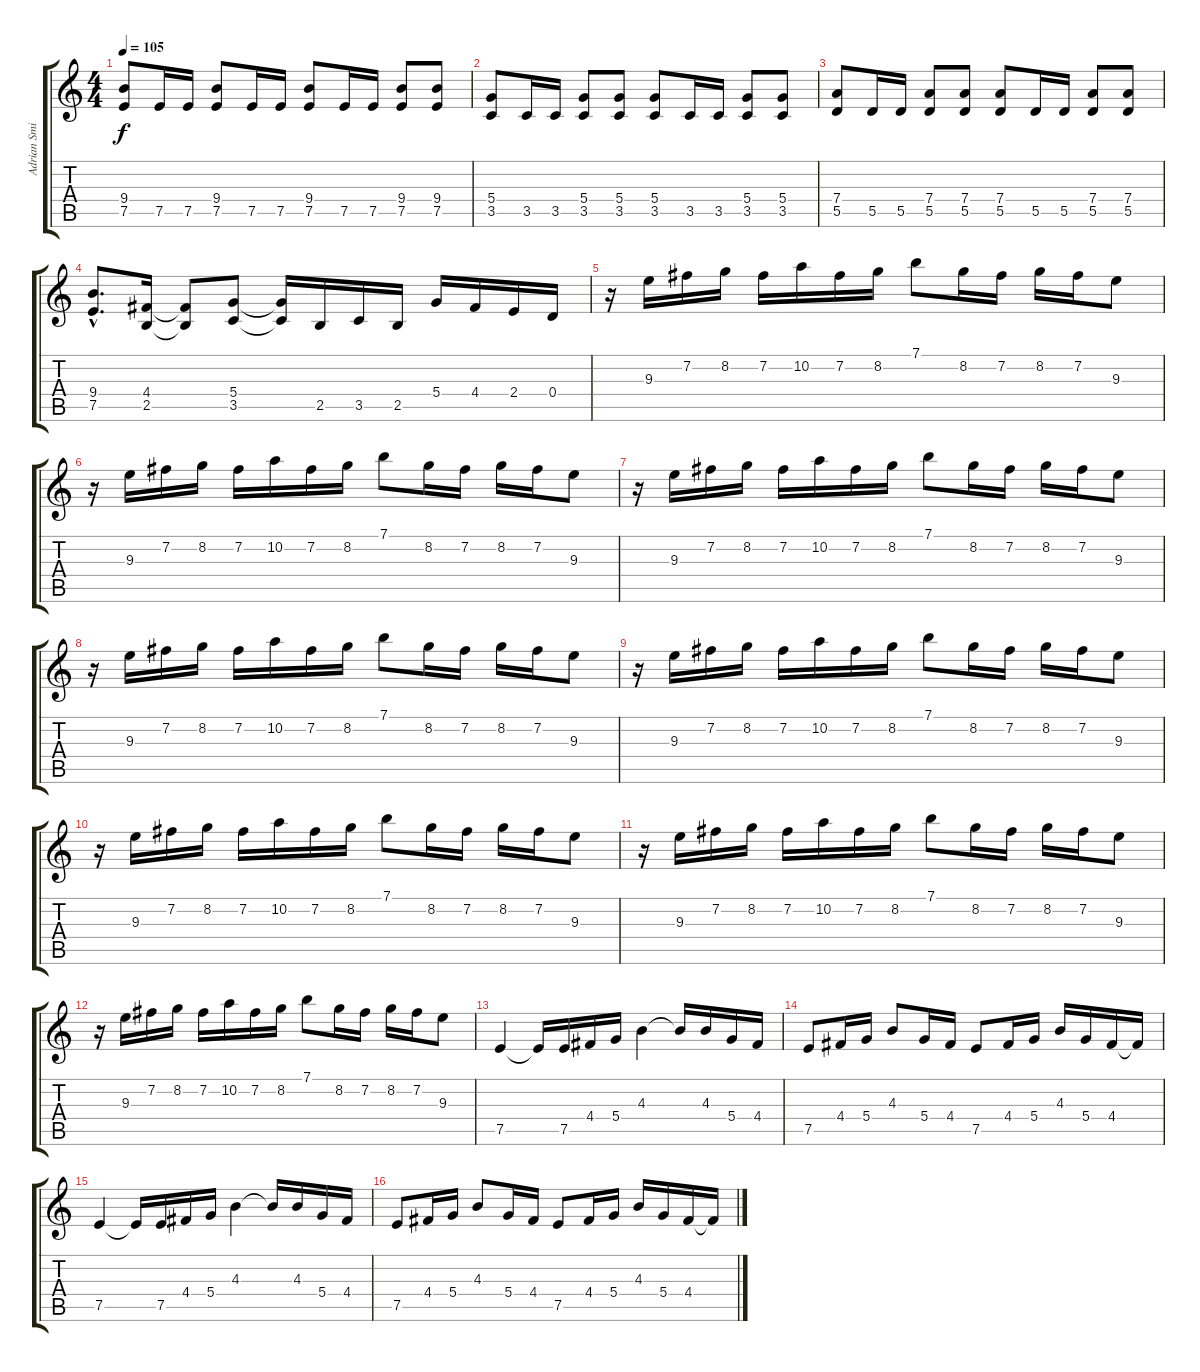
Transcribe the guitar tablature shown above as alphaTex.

\track ("Adrian Smith" "Adrian Smi") {instrument distortionguitar}
\staff {score tabs}
\tuning (E4 B3 G3 D3 A2 E2) {hide}
\ts (4 4)
\tempo 105
\clef g2
\ks c
(9.4 7.5).8{dy f} 7.5.16 7.5.16 (9.4 7.5).8 7.5.16 7.5.16 (9.4 7.5).8 7.5.16 7.5.16 (9.4 7.5).8 (9.4 7.5).8 |
(5.4 3.5).8 3.5.16 3.5.16 (5.4 3.5).8 (5.4 3.5).8 (5.4 3.5).8 3.5.16 3.5.16 (5.4 3.5).8 (5.4 3.5).8 |
(7.4 5.5).8 5.5.16 5.5.16 (7.4 5.5).8 (7.4 5.5).8 (7.4 5.5).8 5.5.16 5.5.16 (7.4 5.5).8 (7.4 5.5).8 |
(9.4{hac} 7.5{hac}).8{d} (4.4 2.5).16 (4.4{t} 2.5{t}).8 (5.4 3.5).8 (5.4{t} 3.5{t}).16 2.5.16 3.5.16 2.5.16 5.4.16 4.4.16 2.4.16 0.4.16 |
r.16 9.3.16 7.2.16 8.2.16 7.2.16 10.2.16 7.2.16 8.2.16 7.1.8 8.2.16 7.2.16 8.2.16 7.2.16 9.3.8 |
r.16 9.3.16 7.2.16 8.2.16 7.2.16 10.2.16 7.2.16 8.2.16 7.1.8 8.2.16 7.2.16 8.2.16 7.2.16 9.3.8 |
r.16 9.3.16 7.2.16 8.2.16 7.2.16 10.2.16 7.2.16 8.2.16 7.1.8 8.2.16 7.2.16 8.2.16 7.2.16 9.3.8 |
r.16 9.3.16 7.2.16 8.2.16 7.2.16 10.2.16 7.2.16 8.2.16 7.1.8 8.2.16 7.2.16 8.2.16 7.2.16 9.3.8 |
r.16 9.3.16 7.2.16 8.2.16 7.2.16 10.2.16 7.2.16 8.2.16 7.1.8 8.2.16 7.2.16 8.2.16 7.2.16 9.3.8 |
r.16 9.3.16 7.2.16 8.2.16 7.2.16 10.2.16 7.2.16 8.2.16 7.1.8 8.2.16 7.2.16 8.2.16 7.2.16 9.3.8 |
r.16 9.3.16 7.2.16 8.2.16 7.2.16 10.2.16 7.2.16 8.2.16 7.1.8 8.2.16 7.2.16 8.2.16 7.2.16 9.3.8 |
r.16 9.3.16 7.2.16 8.2.16 7.2.16 10.2.16 7.2.16 8.2.16 7.1.8 8.2.16 7.2.16 8.2.16 7.2.16 9.3.8 |
7.5.4 7.5{t}.16 7.5.16 4.4.16 5.4.16 4.3.4 4.3{t}.16 4.3.16 5.4.16 4.4.16 |
7.5.8 4.4.16 5.4.16 4.3.8 5.4.16 4.4.16 7.5.8 4.4.16 5.4.16 4.3.16 5.4.16 4.4.16 4.4{t}.16 |
7.5.4 7.5{t}.16 7.5.16 4.4.16 5.4.16 4.3.4 4.3{t}.16 4.3.16 5.4.16 4.4.16 |
7.5.8 4.4.16 5.4.16 4.3.8 5.4.16 4.4.16 7.5.8 4.4.16 5.4.16 4.3.16 5.4.16 4.4.16 4.4{t}.16
